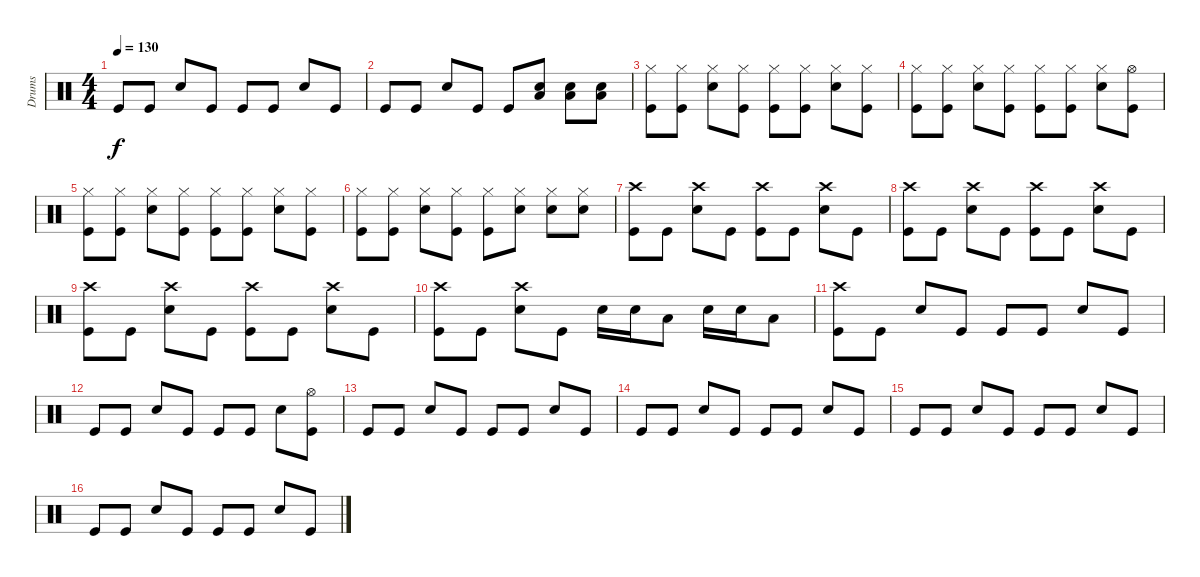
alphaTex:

\track ("Drums" "Drums") {instrument percussion}
\staff {score}
\articulation defaults
\ts (4 4)
\tempo 130
\clef neutral
\ks c "Kick (hit)".8{dy f} "Kick (hit)".8 "Electric Snare (hit)".8 "Kick (hit)".8 "Kick (hit)".8 "Kick (hit)".8 "Electric Snare (hit)".8 "Kick (hit)".8
|
"Kick (hit)".8 "Kick (hit)".8 "Electric Snare (hit)".8 "Kick (hit)".8 "Kick (hit)".8 ("Electric Snare (hit)" "Low Floor Tom (hit)").8 ("Electric Snare (hit)" "Low Floor Tom (hit)").8 ("Electric Snare (hit)" "Low Floor Tom (hit)").8 |
("Hi-Hat (closed)" "Kick (hit)").8 ("Hi-Hat (closed)" "Kick (hit)").8 ("Hi-Hat (closed)" "Electric Snare (hit)").8 ("Hi-Hat (closed)" "Kick (hit)").8 ("Hi-Hat (closed)" "Kick (hit)").8 ("Hi-Hat (closed)" "Kick (hit)").8 ("Hi-Hat (closed)" "Electric Snare (hit)").8 ("Hi-Hat (closed)" "Kick (hit)").8 |
("Hi-Hat (closed)" "Kick (hit)").8 ("Hi-Hat (closed)" "Kick (hit)").8 ("Hi-Hat (closed)" "Electric Snare (hit)").8 ("Hi-Hat (closed)" "Kick (hit)").8 ("Hi-Hat (closed)" "Kick (hit)").8 ("Hi-Hat (closed)" "Kick (hit)").8 ("Hi-Hat (closed)" "Electric Snare (hit)").8 ("Hi-Hat (open)" "Kick (hit)").8 |
("Hi-Hat (closed)" "Kick (hit)").8 ("Hi-Hat (closed)" "Kick (hit)").8 ("Hi-Hat (closed)" "Electric Snare (hit)").8 ("Hi-Hat (closed)" "Kick (hit)").8 ("Hi-Hat (closed)" "Kick (hit)").8 ("Hi-Hat (closed)" "Kick (hit)").8 ("Hi-Hat (closed)" "Electric Snare (hit)").8 ("Hi-Hat (closed)" "Kick (hit)").8 |
("Hi-Hat (closed)" "Kick (hit)").8 ("Hi-Hat (closed)" "Kick (hit)").8 ("Hi-Hat (closed)" "Electric Snare (hit)").8 ("Hi-Hat (closed)" "Kick (hit)").8 ("Hi-Hat (closed)" "Kick (hit)").8 ("Hi-Hat (closed)" "Electric Snare (hit)").8 ("Hi-Hat (closed)" "Electric Snare (hit)").8 ("Hi-Hat (closed)" "Electric Snare (hit)").8 |
("Crash high (hit)" "Kick (hit)").8 "Kick (hit)".8 ("Crash high (hit)" "Electric Snare (hit)").8 "Kick (hit)".8 ("Crash high (hit)" "Kick (hit)").8 "Kick (hit)".8 ("Crash high (hit)" "Electric Snare (hit)").8 "Kick (hit)".8 |
("Crash high (hit)" "Kick (hit)").8 "Kick (hit)".8 ("Crash high (hit)" "Electric Snare (hit)").8 "Kick (hit)".8 ("Crash high (hit)" "Kick (hit)").8 "Kick (hit)".8 ("Crash high (hit)" "Electric Snare (hit)").8 "Kick (hit)".8 |
("Crash high (hit)" "Kick (hit)").8 "Kick (hit)".8 ("Crash high (hit)" "Electric Snare (hit)").8 "Kick (hit)".8 ("Crash high (hit)" "Kick (hit)").8 "Kick (hit)".8 ("Crash high (hit)" "Electric Snare (hit)").8 "Kick (hit)".8 |
("Crash high (hit)" "Kick (hit)").8 "Kick (hit)".8 ("Crash high (hit)" "Electric Snare (hit)").8 "Kick (hit)".8 "Electric Snare (hit)".16 "Electric Snare (hit)".16 "Low Floor Tom (hit)".8 "Electric Snare (hit)".16 "Electric Snare (hit)".16 "Low Tom (hit)".8 |
("Crash high (hit)" "Kick (hit)").8 "Kick (hit)".8 "Electric Snare (hit)".8 "Kick (hit)".8 "Kick (hit)".8 "Kick (hit)".8 "Electric Snare (hit)".8 "Kick (hit)".8 |
"Kick (hit)".8 "Kick (hit)".8 "Electric Snare (hit)".8 "Kick (hit)".8 "Kick (hit)".8 "Kick (hit)".8 "Electric Snare (hit)".8 ("Hi-Hat (open)" "Kick (hit)").8 |
"Kick (hit)".8 "Kick (hit)".8 "Electric Snare (hit)".8 "Kick (hit)".8 "Kick (hit)".8 "Kick (hit)".8 "Electric Snare (hit)".8 "Kick (hit)".8 |
"Kick (hit)".8 "Kick (hit)".8 "Electric Snare (hit)".8 "Kick (hit)".8 "Kick (hit)".8 "Kick (hit)".8 "Electric Snare (hit)".8 "Kick (hit)".8 |
"Kick (hit)".8 "Kick (hit)".8 "Electric Snare (hit)".8 "Kick (hit)".8 "Kick (hit)".8 "Kick (hit)".8 "Electric Snare (hit)".8 "Kick (hit)".8 |
"Kick (hit)".8 "Kick (hit)".8 "Electric Snare (hit)".8 "Kick (hit)".8 "Kick (hit)".8 "Kick (hit)".8 "Electric Snare (hit)".8 "Kick (hit)".8
